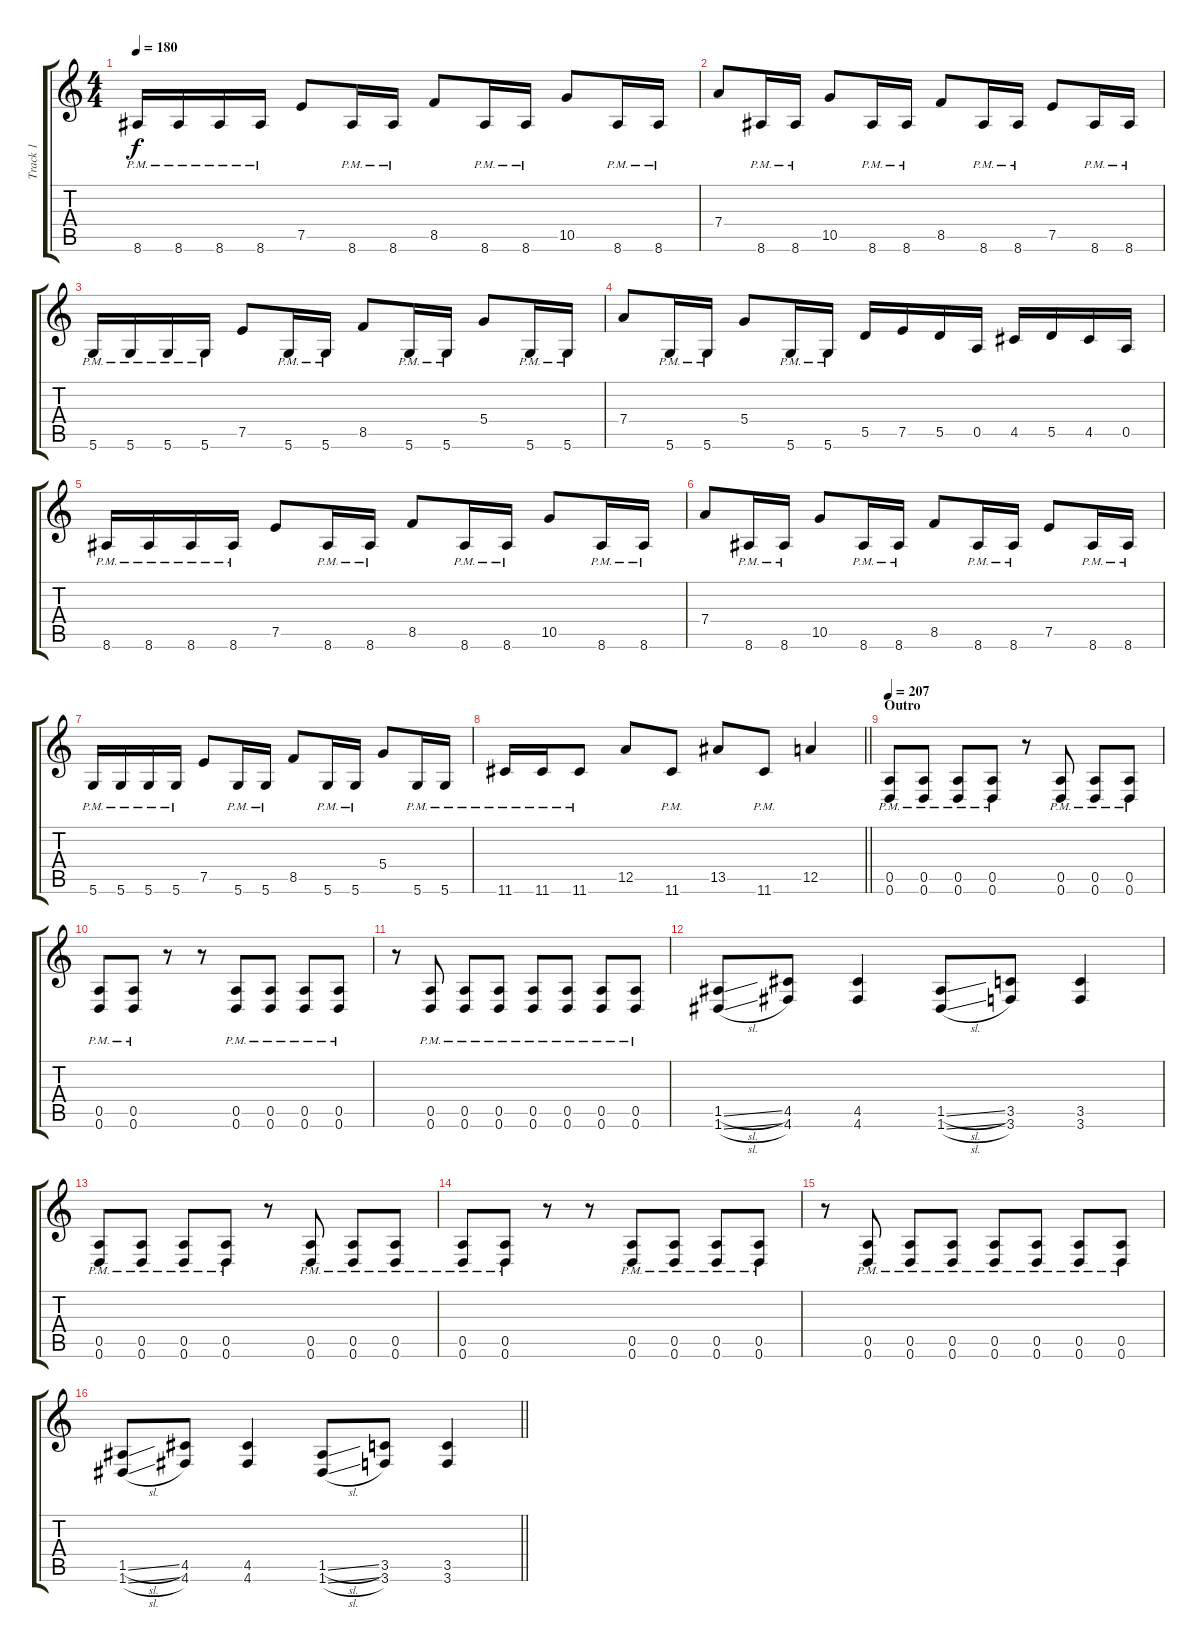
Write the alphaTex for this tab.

\track ("Track 1" "Track 1") {instrument overdrivenguitar}
\staff {score tabs}
\tuning (E4 B3 G3 D3 A2 D2) {hide}
\ts (4 4)
\tempo 180
\clef g2
\ks c
8.6{pm}.16{dy f} 8.6{pm}.16 8.6{pm}.16 8.6{pm}.16 7.5.8 8.6{pm}.16 8.6{pm}.16 8.5.8 8.6{pm}.16 8.6{pm}.16 10.5.8 8.6{pm}.16 8.6{pm}.16 |
7.4.8 8.6{pm}.16 8.6{pm}.16 10.5.8 8.6{pm}.16 8.6{pm}.16 8.5.8 8.6{pm}.16 8.6{pm}.16 7.5.8 8.6{pm}.16 8.6{pm}.16 |
5.6{pm}.16 5.6{pm}.16 5.6{pm}.16 5.6{pm}.16 7.5.8 5.6{pm}.16 5.6{pm}.16 8.5.8 5.6{pm}.16 5.6{pm}.16 5.4.8 5.6{pm}.16 5.6{pm}.16 |
7.4.8 5.6{pm}.16 5.6{pm}.16 5.4.8 5.6{pm}.16 5.6{pm}.16 5.5.16 7.5.16 5.5.16 0.5.16 4.5.16 5.5.16 4.5.16 0.5.16 |
8.6{pm}.16 8.6{pm}.16 8.6{pm}.16 8.6{pm}.16 7.5.8 8.6{pm}.16 8.6{pm}.16 8.5.8 8.6{pm}.16 8.6{pm}.16 10.5.8 8.6{pm}.16 8.6{pm}.16 |
7.4.8 8.6{pm}.16 8.6{pm}.16 10.5.8 8.6{pm}.16 8.6{pm}.16 8.5.8 8.6{pm}.16 8.6{pm}.16 7.5.8 8.6{pm}.16 8.6{pm}.16 |
5.6{pm}.16 5.6{pm}.16 5.6{pm}.16 5.6{pm}.16 7.5.8 5.6{pm}.16 5.6{pm}.16 8.5.8 5.6{pm}.16 5.6{pm}.16 5.4.8 5.6{pm}.16 5.6{pm}.16 |
\barLineRight lightlight
11.6{pm}.16 11.6{pm}.16 11.6{pm}.8 12.5.8 11.6{pm}.8 13.5.8 11.6{pm}.8 12.5.4 |
\section ("" "Outro")
\tempo 207
(0.5{pm} 0.6{pm}).8 (0.5{pm} 0.6{pm}).8 (0.5{pm} 0.6{pm}).8 (0.5{pm} 0.6{pm}).8 r.8 (0.5{pm} 0.6{pm}).8 (0.5{pm} 0.6{pm}).8 (0.5{pm} 0.6{pm}).8 |
(0.5{pm} 0.6{pm}).8 (0.5{pm} 0.6{pm}).8 r.8 r.8 (0.5{pm} 0.6{pm}).8 (0.5{pm} 0.6{pm}).8 (0.5{pm} 0.6{pm}).8 (0.5{pm} 0.6{pm}).8 |
r.8 (0.5{pm} 0.6{pm}).8 (0.5{pm} 0.6{pm}).8 (0.5{pm} 0.6{pm}).8 (0.5{pm} 0.6{pm}).8 (0.5{pm} 0.6{pm}).8 (0.5{pm} 0.6{pm}).8 (0.5{pm} 0.6{pm}).8 |
(1.5{sl} 1.6{sl}).8 (4.5 4.6).8 (4.5 4.6).4 (1.5{sl} 1.6{sl}).8 (3.5 3.6).8 (3.5 3.6).4 |
(0.5{pm} 0.6{pm}).8 (0.5{pm} 0.6{pm}).8 (0.5{pm} 0.6{pm}).8 (0.5{pm} 0.6{pm}).8 r.8 (0.5{pm} 0.6{pm}).8 (0.5{pm} 0.6{pm}).8 (0.5{pm} 0.6{pm}).8 |
(0.5{pm} 0.6{pm}).8 (0.5{pm} 0.6{pm}).8 r.8 r.8 (0.5{pm} 0.6{pm}).8 (0.5{pm} 0.6{pm}).8 (0.5{pm} 0.6{pm}).8 (0.5{pm} 0.6{pm}).8 |
r.8 (0.5{pm} 0.6{pm}).8 (0.5{pm} 0.6{pm}).8 (0.5{pm} 0.6{pm}).8 (0.5{pm} 0.6{pm}).8 (0.5{pm} 0.6{pm}).8 (0.5{pm} 0.6{pm}).8 (0.5{pm} 0.6{pm}).8 |
\barLineRight lightlight
(1.5{sl} 1.6{sl}).8 (4.5 4.6).8 (4.5 4.6).4 (1.5{sl} 1.6{sl}).8 (3.5 3.6).8 (3.5 3.6).4
